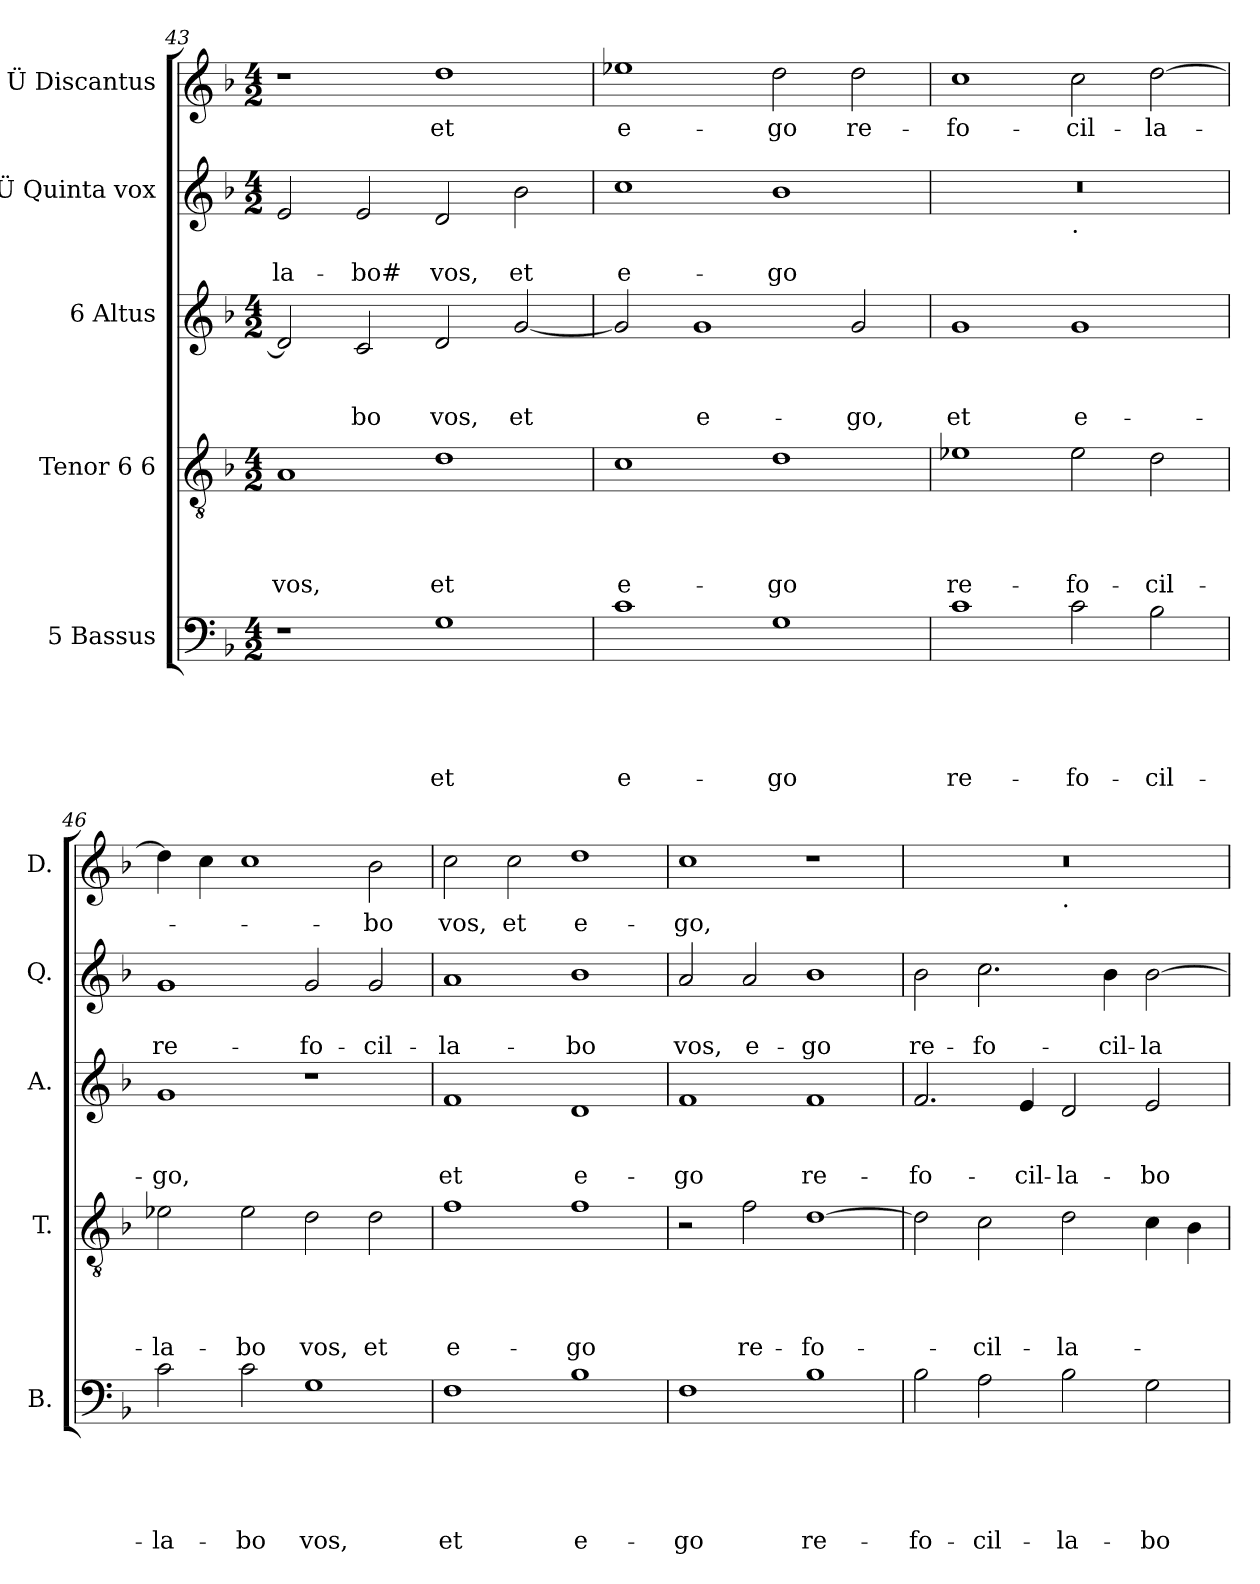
**kern	**text	**text	**text	**text	**text	**kern	**text	**text	**text	**text	**kern	**text	**text	**text	**kern	**text	**text	**kern	**text
*part5	*part5	*part5	*part5	*part5	*part5	*part4	*part4	*part4	*part4	*part4	*part3	*part3	*part3	*part3	*part2	*part2	*part2	*part1	*part1
*staff5	*staff5	*staff5	*staff5	*staff5	*staff5	*staff4	*staff4	*staff4	*staff4	*staff4	*staff3	*staff3	*staff3	*staff3	*staff2	*staff2	*staff2	*staff1	*staff1
*I"5 Bassus	*	*	*	*	*	*I"Tenor 6 6	*	*	*	*	*I"6 Altus	*	*	*	*I"Ü Quinta vox	*	*	*I"Ü Discantus	*
*I'B.	*	*	*	*	*	*I'T.	*	*	*	*	*I'A.	*	*	*	*I'Q.	*	*	*I'D.	*
*clefF4	*	*	*	*	*	*clefGv2	*	*	*	*	*clefG2	*	*	*	*clefG2	*	*	*clefG2	*
*k[b-]	*	*	*	*	*	*k[b-]	*	*	*	*	*k[b-]	*	*	*	*k[b-]	*	*	*k[b-]	*
*F:	*	*	*	*	*	*F:	*	*	*	*	*F:	*	*	*	*F:	*	*	*F:	*
*M4/2	*	*	*	*	*	*M4/2	*	*	*	*	*M4/2	*	*	*	*M4/2	*	*	*M4/2	*
=43	=43	=43	=43	=43	=43	=43	=43	=43	=43	=43	=43	=43	=43	=43	=43	=43	=43	=43	=43
!	!	!	!	!	!	!	!	!	!	!LO:LY:b	!	!	!	!	!	!	!LO:LY:b	!	!
1r	.	.	.	.	.	1A	.	.	.	vos,	2d/]	.	.	.	2e/	.	-la-	1r	.
!	!	!	!	!	!	!	!	!	!	!	!	!	!	!LO:LY:b	!	!	!LO:LY:b:rj	!	!
.	.	.	.	.	.	.	.	.	.	.	2c/	.	.	-bo	2e/	.	-bo#	.	.
!	!	!	!	!	!LO:LY:b	!	!	!	!	!LO:LY:b	!	!	!	!LO:LY:b	!	!	!LO:LY:b	!	!LO:LY:b
1G	.	.	.	.	et	1d	.	.	.	et	2d/	.	.	vos,	2d/	.	vos,	1dd	et
!	!	!	!	!	!	!	!	!	!	!	!	!	!	!LO:LY:b	!	!	!LO:LY:b	!	!
.	.	.	.	.	.	.	.	.	.	.	[<2g/	.	.	et	2b-\	.	et	.	.
=44	=44	=44	=44	=44	=44	=44	=44	=44	=44	=44	=44	=44	=44	=44	=44	=44	=44	=44	=44
!	!	!	!	!	!LO:LY:b:rj	!	!	!	!	!LO:LY:b:rj	!	!	!	!	!	!	!LO:LY:b:rj	!	!LO:LY:b:rj
1c	.	.	.	.	e-	1c	.	.	.	e-	2g/]	.	.	.	1cc	.	e-	1ee-X	e-
!	!	!	!	!	!	!	!	!	!	!	!	!	!	!LO:LY:b:rj	!	!	!	!	!
.	.	.	.	.	.	.	.	.	.	.	1g	.	.	e-	.	.	.	.	.
!	!	!	!	!	!LO:LY:b	!	!	!	!	!LO:LY:b	!	!	!	!	!	!	!LO:LY:b	!	!LO:LY:b
1G	.	.	.	.	-go	1d	.	.	.	-go	.	.	.	.	1b-	.	-go	2dd\	-go
!	!	!	!	!	!	!	!	!	!	!	!	!	!	!LO:LY:b	!	!	!	!	!LO:LY:b
.	.	.	.	.	.	.	.	.	.	.	2g/	.	.	-go,	.	.	.	2dd\	re-
!!LO:PB:g=z
=45	=45	=45	=45	=45	=45	=45	=45	=45	=45	=45	=45	=45	=45	=45	=45	=45	=45	=45	=45
!	!	!	!	!	!LO:LY:b	!	!	!	!	!LO:LY:b	!	!	!	!LO:LY:b	!	!	!	!	!LO:LY:b
*	*	*	*	*	*	*	*	*	*	*	*	*	*	*	*^	*	*	*	*
1c	.	.	.	.	re-	1e-X	.	.	.	re-	1g	.	.	et	0r	1ryy	.	.	1cc	-fo-
!	!	!	!	!	!	!	!	!	!	!	!	!	!	!	!	!LO:TX:b:t=.	!	!	!	!
!	!	!	!	!	!LO:LY:b	!	!	!	!	!LO:LY:b	!	!	!	!LO:LY:b:rj	!	!	!	!	!	!LO:LY:b
2c\	.	.	.	.	-fo-	2e-\	.	.	.	-fo-	1g	.	.	e-	.	1ryy	.	.	2cc\	-cil-
!	!	!	!	!	!LO:LY:b	!	!	!	!	!LO:LY:b	!	!	!	!	!	!	!	!	!	!LO:LY:b
2B-\	.	.	.	.	-cil-	2d\	.	.	.	-cil-	.	.	.	.	.	.	.	.	[>2dd\	-la-
=46	=46	=46	=46	=46	=46	=46	=46	=46	=46	=46	=46	=46	=46	=46	=46	=46	=46	=46	=46	=46
!	!	!	!	!	!LO:LY:b	!	!	!	!	!LO:LY:b	!	!	!	!LO:LY:b	!	!	!	!LO:LY:b	!	!
*	*	*	*	*	*	*	*	*	*	*	*	*	*	*	*v	*v	*	*	*	*
2c\	.	.	.	.	-la-	2e-X\	.	.	.	-la-	1g	.	.	-go,	1g	.	re-	4dd\]	.
.	.	.	.	.	.	.	.	.	.	.	.	.	.	.	.	.	.	4cc\	.
!	!	!	!	!	!LO:LY:b	!	!	!	!	!LO:LY:b	!	!	!	!	!	!	!	!	!
2c\	.	.	.	.	-bo	2e-\	.	.	.	-bo	.	.	.	.	.	.	.	1cc	.
!	!	!	!	!	!LO:LY:b	!	!	!	!	!LO:LY:b	!	!	!	!	!	!	!LO:LY:b	!	!
1G	.	.	.	.	vos,	2d\	.	.	.	vos,	1r	.	.	.	2g/	.	-fo-	.	.
!	!	!	!	!	!	!	!	!	!	!LO:LY:b	!	!	!	!	!	!	!LO:LY:b	!	!LO:LY:b
.	.	.	.	.	.	2d\	.	.	.	et	.	.	.	.	2g/	.	-cil-	2b-\	-bo
=47	=47	=47	=47	=47	=47	=47	=47	=47	=47	=47	=47	=47	=47	=47	=47	=47	=47	=47	=47
!	!	!	!	!	!LO:LY:b	!	!	!	!	!LO:LY:b:rj	!	!	!	!LO:LY:b	!	!	!LO:LY:b	!	!LO:LY:b
1F	.	.	.	.	et	1f	.	.	.	e-	1f	.	.	et	1a	.	-la-	2cc\	vos,
!	!	!	!	!	!	!	!	!	!	!	!	!	!	!	!	!	!	!	!LO:LY:b
.	.	.	.	.	.	.	.	.	.	.	.	.	.	.	.	.	.	2cc\	et
!	!	!	!	!	!LO:LY:b:rj	!	!	!	!	!LO:LY:b	!	!	!	!LO:LY:b:rj	!	!	!LO:LY:b	!	!LO:LY:b:rj
1B-	.	.	.	.	e-	1f	.	.	.	-go	1d	.	.	e-	1b-	.	-bo	1dd	e-
=48	=48	=48	=48	=48	=48	=48	=48	=48	=48	=48	=48	=48	=48	=48	=48	=48	=48	=48	=48
!	!	!	!	!	!LO:LY:b	!	!	!	!	!	!	!	!	!LO:LY:b	!	!	!LO:LY:b	!	!LO:LY:b
1F	.	.	.	.	-go	2r	.	.	.	.	1f	.	.	-go	2a/	.	vos,	1cc	-go,
!	!	!	!	!	!	!	!	!	!	!LO:LY:b	!	!	!	!	!	!	!LO:LY:b	!	!
.	.	.	.	.	.	2f\	.	.	.	re-	.	.	.	.	2a/	.	e-	.	.
!	!	!	!	!	!LO:LY:b	!	!	!	!	!LO:LY:b	!	!	!	!LO:LY:b	!	!	!LO:LY:b	!	!
1B-	.	.	.	.	re-	[>1d	.	.	.	-fo-	1f	.	.	re-	1b-	.	-go	1r	.
=49	=49	=49	=49	=49	=49	=49	=49	=49	=49	=49	=49	=49	=49	=49	=49	=49	=49	=49	=49
!	!	!	!	!	!LO:LY:b	!	!	!	!	!	!	!	!	!LO:LY:b	!	!	!LO:LY:b	!	!
*	*	*	*	*	*	*	*	*	*	*	*	*	*	*	*	*	*	*^	*
2B-\	.	.	.	.	-fo-	2d\]	.	.	.	.	2.f/	.	.	-fo-	2b-\	.	re-	0r	1ryy	.
!	!	!	!	!	!LO:LY:b	!	!	!	!	!LO:LY:b	!	!	!	!	!	!	!LO:LY:b	!	!	!
2A\	.	.	.	.	-cil-	2c\	.	.	.	-cil-	.	.	.	.	2.cc\	.	-fo-	.	.	.
!	!	!	!	!	!	!	!	!	!	!	!	!	!	!LO:LY:b	!	!	!	!	!	!
.	.	.	.	.	.	.	.	.	.	.	4e/	.	.	-cil-	.	.	.	.	.	.
!	!	!	!	!	!	!	!	!	!	!	!	!	!	!	!	!	!	!	!LO:TX:b:t=.	!
!	!	!	!	!	!LO:LY:b	!	!	!	!	!LO:LY:b	!	!	!	!LO:LY:b	!	!	!	!	!	!
2B-\	.	.	.	.	-la-	2d\	.	.	.	-la-	2d/	.	.	-la-	.	.	.	.	1ryy	.
!	!	!	!	!	!	!	!	!	!	!	!	!	!	!	!	!	!LO:LY:b	!	!	!
.	.	.	.	.	.	.	.	.	.	.	.	.	.	.	4b-\	.	-cil-	.	.	.
!	!	!	!	!	!LO:LY:b	!	!	!	!	!	!	!	!	!LO:LY:b	!	!	!LO:LY:b	!	!	!
2G\	.	.	.	.	-bo	4c\	.	.	.	.	2e/	.	.	-bo	[<2b-\	.	-la-	.	.	.
.	.	.	.	.	.	4B-\	.	.	.	.	.	.	.	.	.	.	.	.	.	.
*	*	*	*	*	*	*	*	*	*	*	*	*	*	*	*	*	*	*v	*v	*
=	=	=	=	=	=	=	=	=	=	=	=	=	=	=	=	=	=	=	=
*-	*-	*-	*-	*-	*-	*-	*-	*-	*-	*-	*-	*-	*-	*-	*-	*-	*-	*-	*-
